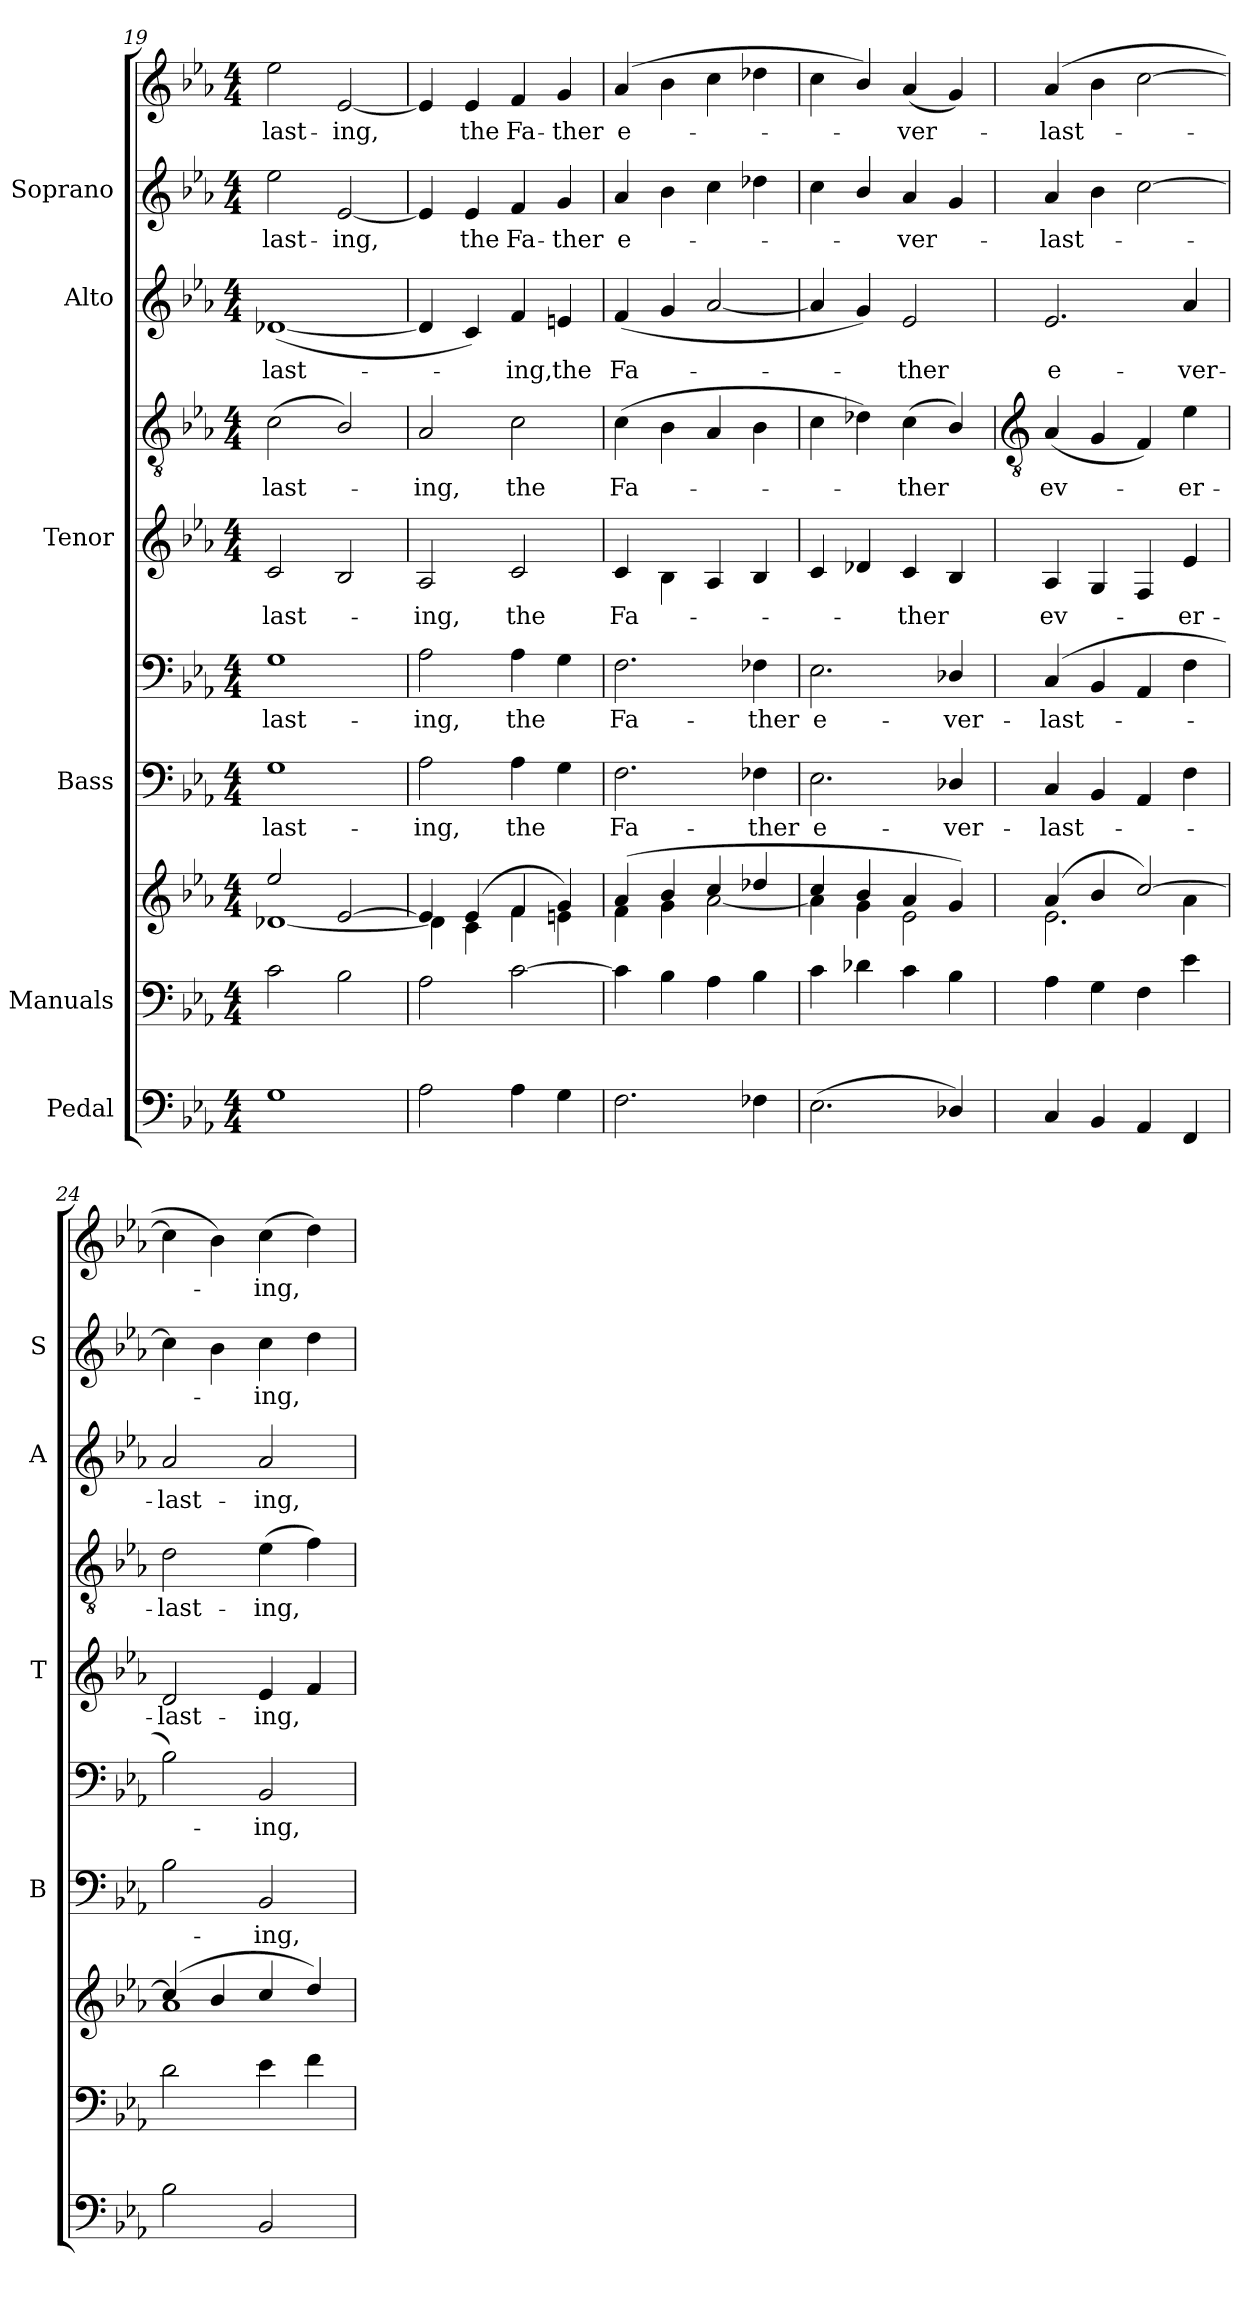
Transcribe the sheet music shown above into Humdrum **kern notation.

**kern	**kern	**kern	**kern	**text	**kern	**text	**kern	**text	**kern	**text	**kern	**text	**kern	**text	**kern	**text
*part6	*part5	*part5	*part4	*part4	*part4	*part4	*part3	*part3	*part3	*part3	*part2	*part2	*part1	*part1	*part1	*part1
*staff10	*staff9	*staff8	*staff7	*staff7	*staff6	*staff6	*staff5	*staff5	*staff4	*staff4	*staff3	*staff3	*staff2	*staff2	*staff1	*staff1
*I"Pedal	*I"Manuals	*	*I"Bass	*	*	*	*I"Tenor	*	*	*	*I"Alto	*	*I"Soprano	*	*	*
*	*	*	*I'B	*	*	*	*I'T	*	*	*	*I'A	*	*I'S	*	*	*
*clefF4	*clefF4	*clefG2	*	*	*clefF4	*	*	*	*clefGv2	*	*clefG2	*	*	*	*clefG2	*
*k[b-e-a-]	*k[b-e-a-]	*k[b-e-a-]	*k[b-e-a-]	*	*k[b-e-a-]	*	*k[b-e-a-]	*	*k[b-e-a-]	*	*k[b-e-a-]	*	*k[b-e-a-]	*	*k[b-e-a-]	*
*E-:	*E-:	*E-:	*E-:	*	*E-:	*	*E-:	*	*E-:	*	*E-:	*	*E-:	*	*E-:	*
*M4/4	*M4/4	*M4/4	*M4/4	*	*M4/4	*	*M4/4	*	*M4/4	*	*M4/4	*	*M4/4	*	*M4/4	*
=19	=19	=19	=19	=19	=19	=19	=19	=19	=19	=19	=19	=19	=19	=19	=19	=19
*	*	*^	*	*	*	*	*	*	*	*	*	*	*	*	*	*
!	!	!	!	!	!LO:LY:b	!	!LO:LY:b	!	!LO:LY:b	!	!LO:LY:b	!	!LO:LY:b	!	!LO:LY:b	!	!LO:LY:b
1G	2c	2ee-/	[1d-X\	1G	-last-	1G	-last-	2c	last-	(<2c	last-	(<[1d-X	last-	2ee-	last-	2ee-	last-
!	!	!	!	!	!	!	!	!	!	!	!	!	!	!	!LO:LY:b	!	!LO:LY:b
.	2B-	[2e-/	.	.	.	.	.	2B-/	.	2B-/)	.	.	.	[2e-	-ing,	[2e-	-ing,
=20	=20	=20	=20	=20	=20	=20	=20	=20	=20	=20	=20	=20	=20	=20	=20	=20	=20
!	!	!	!	!	!LO:LY:b	!	!LO:LY:b	!	!LO:LY:b	!	!LO:LY:b	!	!	!	!	!	!
2A-	2A-	4e-/]	4d-\]	2A-	-ing,	2A-	-ing,	2A-	ing,	2A-	ing,	4d-]	.	4e-]	.	4e-]	.
!	!	!	!	!	!	!	!	!	!	!	!	!	!	!	!LO:LY:b	!	!LO:LY:b
.	.	(>4e-/	4c\	.	.	.	.	.	.	.	.	4c)	.	4e-	the	4e-	the
!	!	!	!	!	!LO:LY:b	!	!LO:LY:b	!	!LO:LY:b	!	!LO:LY:b	!	!LO:LY:b	!	!LO:LY:b	!	!LO:LY:b
4A-	[2c	4f/	4f\	4A-	the	4A-	the	2c	the	2c	the	4f	ing,	4f	Fa-	4f	Fa-
!	!	!	!	!	!	!	!	!	!	!	!	!	!LO:LY:b	!	!LO:LY:b	!	!LO:LY:b
4G	.	4g/)	4en\	4G	.	4G	.	.	.	.	.	4en	the	4g	-ther	4g	-ther
=21	=21	=21	=21	=21	=21	=21	=21	=21	=21	=21	=21	=21	=21	=21	=21	=21	=21
!	!	!	!	!	!LO:LY:b	!	!LO:LY:b	!	!LO:LY:b	!	!LO:LY:b	!	!LO:LY:b	!	!LO:LY:b	!	!LO:LY:b
2.F	4c]	(>4a-/	4f\	2.F	Fa-	2.F	Fa-	4c	Fa-	(>4c	Fa-	(<4f	Fa-	4a-	e-	(>4a-	e-
.	4B-\	4b-/	4g\	.	.	.	.	4B-\	.	4B-\	.	4g	.	4b-	.	4b-	.
.	4A-	4cc/	[2a-\	.	.	.	.	4A-	.	4A-	.	[2a-	.	4cc	.	4cc	.
!	!	!	!	!	!LO:LY:b	!	!LO:LY:b	!	!	!	!	!	!	!	!	!	!
4F-X	4B-	4dd-X/	.	4F-X	-ther	4F-X	-ther	4B-	.	4B-	.	.	.	4dd-X	.	4dd-X	.
=22	=22	=22	=22	=22	=22	=22	=22	=22	=22	=22	=22	=22	=22	=22	=22	=22	=22
!	!	!	!	!	!LO:LY:b	!	!LO:LY:b	!	!	!	!	!	!	!	!	!	!
(<2.E-	4c	4cc/	4a-\]	2.E-	e-	2.E-	e-	4c	.	4c	.	4a-]	.	4cc	.	4cc	.
.	4d-X	4b-/	4g\	.	.	.	.	4d-X	.	4d-X)	.	4g)	.	4b-/	.	4b-/)	.
!	!	!	!	!	!	!	!	!	!LO:LY:b	!	!LO:LY:b	!	!LO:LY:b	!	!LO:LY:b	!	!LO:LY:b
.	4c	4a-/	2e-\	.	.	.	.	4c	ther	(<4c	ther	2e-	ther	4a-	ver-	(<4a-	ver-
!	!	!	!	!	!LO:LY:b	!	!LO:LY:b	!	!	!	!	!	!	!	!	!	!
4D-X/)	4B-\	4g/)	.	4D-X/	-ver-	4D-X/	-ver-	4B-/	.	4B-/)	.	.	.	4g	.	4g)	.
!!LO:LB:g=z
=23	=23	=23	=23	=23	=23	=23	=23	=23	=23	=23	=23	=23	=23	=23	=23	=23	=23
*	*	*	*	*	*	*	*	*	*	*clefGv2	*	*	*	*	*	*	*
!	!	!	!	!	!LO:LY:b	!	!LO:LY:b	!	!LO:LY:b	!	!LO:LY:b	!	!LO:LY:b	!	!LO:LY:b	!	!LO:LY:b
4C	4A-	(>4a-/	2.e-\	4C	-last-	(>4C	-last-	4A-	ev-	(<4A-	ev-	2.e-	e-	4a-	last-	(>4a-	last-
4BB-	4G	4b-/	.	4BB-	.	4BB-	.	4G	.	4G	.	.	.	4b-	.	4b-	.
4AA-	4F	[2cc/)	.	4AA-	.	4AA-	.	4F	.	4F)	.	.	.	[2cc	.	[2cc	.
!	!	!	!	!	!	!	!	!	!LO:LY:b	!	!LO:LY:b	!	!LO:LY:b	!	!	!	!
4FF	4e-	.	4a-\	4F	.	4F	.	4e-	er-	4e-	er-	4a-	-ver-	.	.	.	.
=24	=24	=24	=24	=24	=24	=24	=24	=24	=24	=24	=24	=24	=24	=24	=24	=24	=24
!	!	!	!	!	!	!	!	!	!LO:LY:b	!	!LO:LY:b	!	!LO:LY:b	!	!	!	!
2B-	2d	(>4cc/]	1a-\	2B-	.	2B-)	.	2d	-last-	2d	-last-	2a-	-last-	4cc]	.	4cc]	.
.	.	4b-/	.	.	.	.	.	.	.	.	.	.	.	4b-	.	4b-)	.
!	!	!	!	!	!LO:LY:b	!	!LO:LY:b	!	!LO:LY:b	!	!LO:LY:b	!	!LO:LY:b	!	!LO:LY:b	!	!LO:LY:b
2BB-	4e-	4cc/	.	2BB-	ing,	2BB-	ing,	4e-	-ing,	(>4e-	-ing,	2a-	-ing,	4cc	ing,	(>4cc	ing,
.	4f	4dd/)	.	.	.	.	.	4f	.	4f)	.	.	.	4dd	.	4dd)	.
*	*	*v	*v	*	*	*	*	*	*	*	*	*	*	*	*	*	*
=	=	=	=	=	=	=	=	=	=	=	=	=	=	=	=	=
*-	*-	*-	*-	*-	*-	*-	*-	*-	*-	*-	*-	*-	*-	*-	*-	*-
